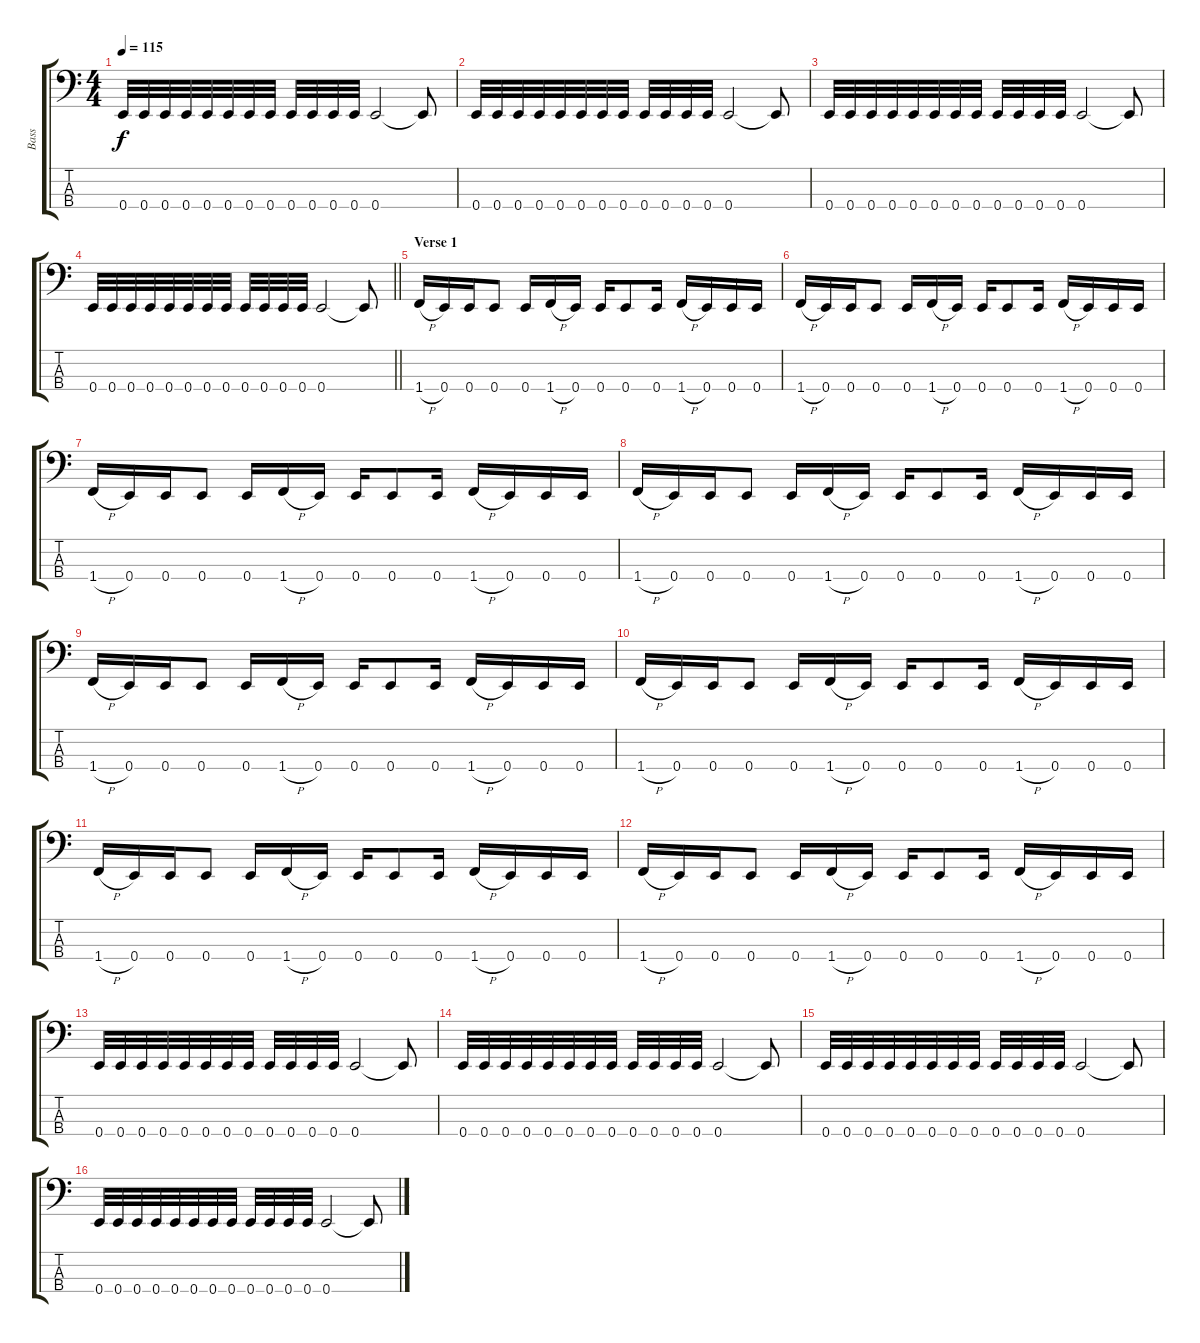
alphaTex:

\track ("Bass" "Bass") {instrument electricbassfinger}
\staff {score tabs}
\tuning (G2 D2 A1 E1) {hide}
\ts (4 4)
\tempo 115
\clef f4
\ks c
0.4.32{dy f} 0.4.32 0.4.32 0.4.32 0.4.32 0.4.32 0.4.32 0.4.32 0.4.32 0.4.32 0.4.32 0.4.32 0.4.2 0.4{t}.8 |
0.4.32 0.4.32 0.4.32 0.4.32 0.4.32 0.4.32 0.4.32 0.4.32 0.4.32 0.4.32 0.4.32 0.4.32 0.4.2 0.4{t}.8 |
0.4.32 0.4.32 0.4.32 0.4.32 0.4.32 0.4.32 0.4.32 0.4.32 0.4.32 0.4.32 0.4.32 0.4.32 0.4.2 0.4{t}.8 |
\barLineRight lightlight
0.4.32 0.4.32 0.4.32 0.4.32 0.4.32 0.4.32 0.4.32 0.4.32 0.4.32 0.4.32 0.4.32 0.4.32 0.4.2 0.4{t}.8 |
\section ("" "Verse 1")
1.4{h}.16 0.4.16 0.4.16 0.4.8 0.4.16 1.4{h}.16 0.4.16 0.4.16 0.4.8 0.4.16 1.4{h}.16 0.4.16 0.4.16 0.4.16 |
1.4{h}.16 0.4.16 0.4.16 0.4.8 0.4.16 1.4{h}.16 0.4.16 0.4.16 0.4.8 0.4.16 1.4{h}.16 0.4.16 0.4.16 0.4.16 |
1.4{h}.16 0.4.16 0.4.16 0.4.8 0.4.16 1.4{h}.16 0.4.16 0.4.16 0.4.8 0.4.16 1.4{h}.16 0.4.16 0.4.16 0.4.16 |
1.4{h}.16 0.4.16 0.4.16 0.4.8 0.4.16 1.4{h}.16 0.4.16 0.4.16 0.4.8 0.4.16 1.4{h}.16 0.4.16 0.4.16 0.4.16 |
1.4{h}.16 0.4.16 0.4.16 0.4.8 0.4.16 1.4{h}.16 0.4.16 0.4.16 0.4.8 0.4.16 1.4{h}.16 0.4.16 0.4.16 0.4.16 |
1.4{h}.16 0.4.16 0.4.16 0.4.8 0.4.16 1.4{h}.16 0.4.16 0.4.16 0.4.8 0.4.16 1.4{h}.16 0.4.16 0.4.16 0.4.16 |
1.4{h}.16 0.4.16 0.4.16 0.4.8 0.4.16 1.4{h}.16 0.4.16 0.4.16 0.4.8 0.4.16 1.4{h}.16 0.4.16 0.4.16 0.4.16 |
1.4{h}.16 0.4.16 0.4.16 0.4.8 0.4.16 1.4{h}.16 0.4.16 0.4.16 0.4.8 0.4.16 1.4{h}.16 0.4.16 0.4.16 0.4.16 |
0.4.32 0.4.32 0.4.32 0.4.32 0.4.32 0.4.32 0.4.32 0.4.32 0.4.32 0.4.32 0.4.32 0.4.32 0.4.2 0.4{t}.8 |
0.4.32 0.4.32 0.4.32 0.4.32 0.4.32 0.4.32 0.4.32 0.4.32 0.4.32 0.4.32 0.4.32 0.4.32 0.4.2 0.4{t}.8 |
0.4.32 0.4.32 0.4.32 0.4.32 0.4.32 0.4.32 0.4.32 0.4.32 0.4.32 0.4.32 0.4.32 0.4.32 0.4.2 0.4{t}.8 |
0.4.32 0.4.32 0.4.32 0.4.32 0.4.32 0.4.32 0.4.32 0.4.32 0.4.32 0.4.32 0.4.32 0.4.32 0.4.2 0.4{t}.8
